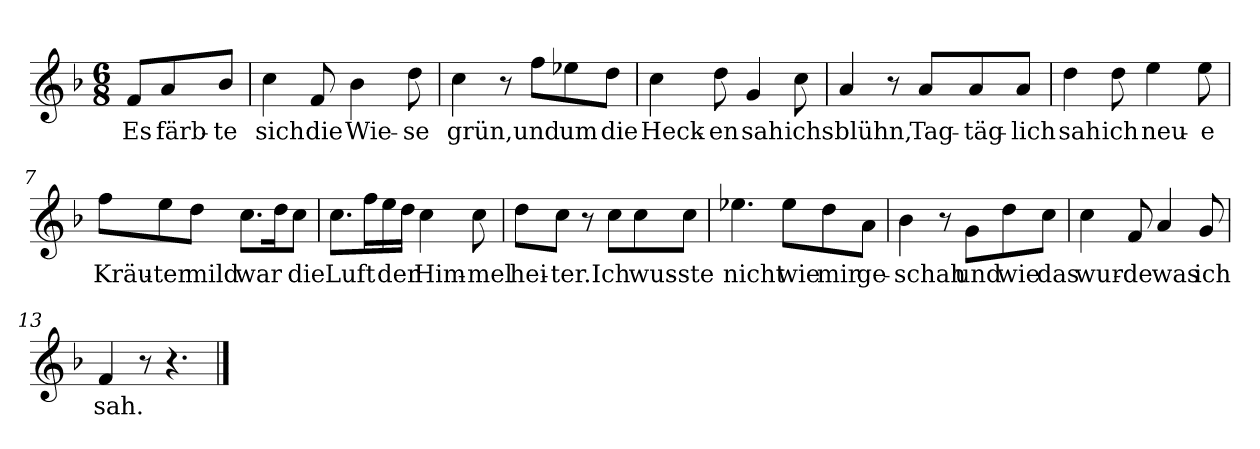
**kern	**text
*part1	*part1
*staff1	*staff1
*clefG2	*
*k[b-]	*
*M6/8	*
=1	=1
!	!LO:LY:b
8f/L	Es
!	!LO:LY:b
8a/	färb-
!	!LO:LY:b
8b-/J	-te
=2	=2
!	!LO:LY:b
4cc\	sich
!	!LO:LY:b
8f/	die
!	!LO:LY:b
4b-\	Wie-
!	!LO:LY:b
8dd\	-se
=3	=3
!	!LO:LY:b
4cc\	grün,
8r	.
!	!LO:LY:b
8ff\L	und
!	!LO:LY:b
8ee-X\	um
!	!LO:LY:b
8dd\J	die
=4	=4
!	!LO:LY:b
4cc\	Heck-
!	!LO:LY:b
8dd\	-en
!	!LO:LY:b
4g/	sah
!	!LO:LY:b
8cc\	ichs
=5	=5
!	!LO:LY:b
4a/	blühn,
8r	.
!	!LO:LY:b
8a/L	Tag-
!	!LO:LY:b
8a/	-täg-
!	!LO:LY:b
8a/J	-lich
=6	=6
!	!LO:LY:b
4dd\	sah
!	!LO:LY:b
8dd\	ich
!	!LO:LY:b
4ee\	neu-
!	!LO:LY:b
8ee\	-e
!!LO:LB:g=z
=7	=7
!	!LO:LY:b
8ff\L	Kräu-
!	!LO:LY:b
8ee\	-ter
!	!LO:LY:b
8dd\J	mild
!	!LO:LY:b
8.cc\L	war
16dd\K	.
!	!LO:LY:b
8cc\J	die
=8	=8
!	!LO:LY:b
8.cc\L	Luft
16ff\L	.
!	!LO:LY:b
16ee\	der
16dd\JJ	.
!	!LO:LY:b
4cc\	Him-
!	!LO:LY:b
8cc\	-mel
=9	=9
!	!LO:LY:b
8dd\L	hei-
!	!LO:LY:b
8cc\J	-ter.
8r	.
!	!LO:LY:b
8cc\L	Ich
!	!LO:LY:b
8cc\	wus-
!	!LO:LY:b
8cc\J	-ste
=10	=10
!	!LO:LY:b
4.ee-X\	nicht
!	!LO:LY:b
8ee-\L	wie
!	!LO:LY:b
8dd\	mir
!	!LO:LY:b
8a\J	ge-
=11	=11
!	!LO:LY:b
4b-\	-schah
8r	.
!	!LO:LY:b
8g\L	und
!	!LO:LY:b
8dd\	wie
!	!LO:LY:b
8cc\J	das
=12	=12
!	!LO:LY:b
4cc\	wur-
!	!LO:LY:b
8f/	-de
!	!LO:LY:b
4a/	was
!	!LO:LY:b
8g/	ich
!!LO:LB:g=z
=13	=13
!	!LO:LY:b
4f/	sah.
8r	.
4.r	.
==	==
*-	*-
